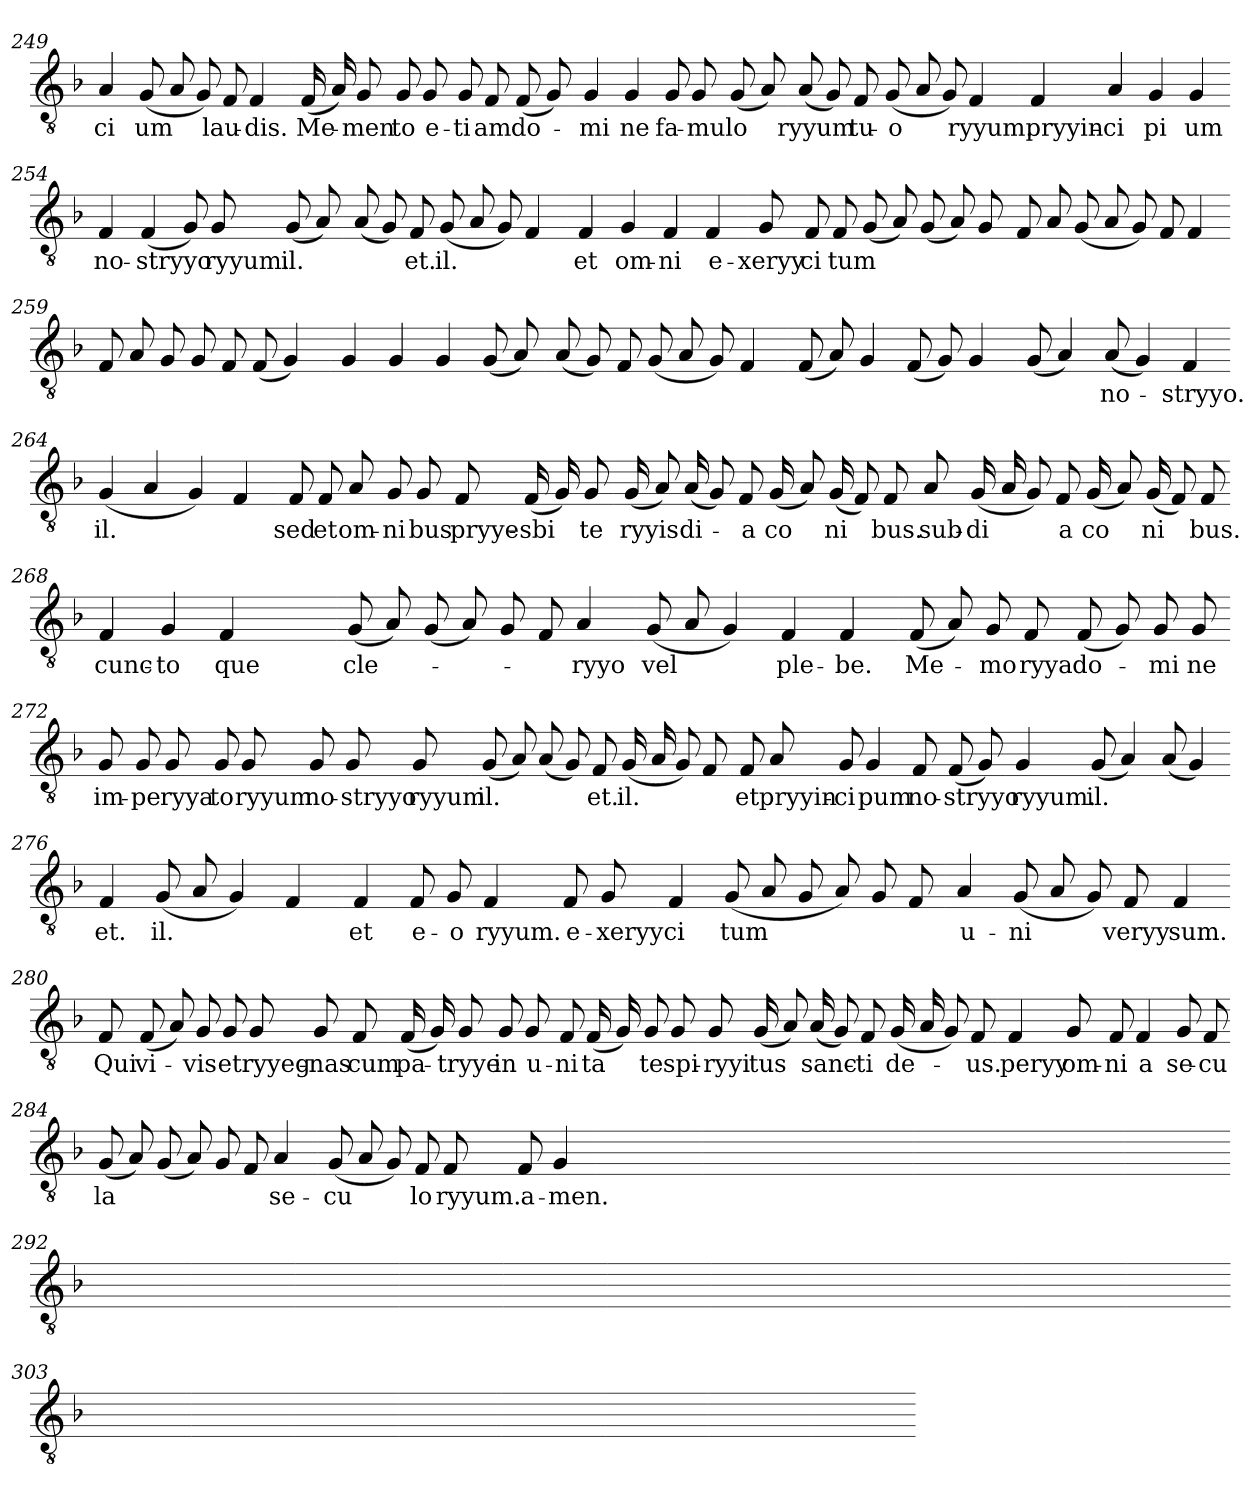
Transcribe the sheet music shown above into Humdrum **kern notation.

**kern	**text
*part1	*part1
*staff1	*staff1
*clefGv2	*
*k[b-]	*
=249	=249
4A	ci
(8G	-um
8A	.
8G)	.
8F	lau-
4F	-dis.
=250-	=250-
(16F	Me-
16A)	.
8G	men
8G	-to
8G	e-
8G	ti
8F	-am
(8F	do-
8G)	.
=251-	=251-
4G	mi
4G	-ne
8G	fa-
8G	mu
(8G	lo
8A)	.
=252-	=252-
(8A	-ryyum
8G)	.
8F	tu-
(8G	o
8A	.
8G)	.
4F	-ryyum.
=253-	=253-
4F	pryyin-
4A	ci
4G	pi
4G	-um
=254-	=254-
4F	no-
(4F	stryyo
8G)	.
8G	-ryyum.
(8G	il.
8A)	.
=255-	=255-
(8A	.
8G)	.
8F	et.
(8G	il.
8A	.
8G)	.
4F	.
=256-	=256-
4F	et
4G	om-
4F	-ni
4F	e-
=257-	=257-
8G	xeryy
8F	ci
8F	-tum
(8G	.
8A)	.
(8G	.
8A)	.
8G	.
=258-	=258-
8F	.
8A	.
(8G	.
8A	.
8G)	.
8F	.
4F	.
=259-	=259-
8F	.
8A	.
8G	.
8G	.
8F	.
(8F	.
4G)	.
=260-	=260-
4G	.
4G	.
4G	.
(8G	.
8A)	.
=261-	=261-
(8A	.
8G)	.
8F	.
(8G	.
8A	.
8G)	.
4F	.
=262-	=262-
(8F	.
8A)	.
4G	.
(8F	.
8G)	.
4G	.
=263-	=263-
(8G	.
4A)	.
(8A	no-
4G)	.
4F	-stryyo.
=264-	=264-
(4G	il.
4A	.
4G)	.
4F	.
=265-	=265-
8F	sed
8F	et
8A	om-
8G	ni
8G	-bus
8F	pryye-
(16F	sbi
16G)	.
8G	te
=266-	=266-
(16G	-ryyis
8A)	.
(16A	di-
8G)	.
8F	a
(16G	co
8A)	.
(16G	ni
8F)	.
8F	-bus.
=267-	=267-
8A	sub-
(16G	di
16A	.
8G)	.
8F	a
(16G	co
8A)	.
(16G	ni
8F)	.
8F	-bus.
=268-	=268-
4F	cunc-
4G	to
4F	-que
4ryy	.
=269-	=269-
(8G	cle-
8A)	.
(8G	.
8A)	.
8G	.
8F	.
4A	-ryyo
=270-	=270-
(8G	vel
8A	.
4G)	.
4F	ple-
4F	-be.
=271-	=271-
(8F	Me-
8A)	.
8G	mo
8F	-ryya
(8F	do-
8G)	.
8G	mi
8G	-ne
=272-	=272-
8G	im-
8G	pe
8G	ryya
8G	to
8G	-ryyum
8G	no-
8G	stryyo
8G	-ryyum
=273-	=273-
(8G	il.
8A)	.
(8A	.
8G)	.
8F	et.
(16G	il.
16A	.
8G)	.
8F	.
=274-	=274-
8F	et
8A	pryyin-
8G	ci
4G	-pum
8F	no-
(8F	stryyo
8G)	.
=275-	=275-
4G	-ryyum.
(8G	il.
4A)	.
(8A	.
4G)	.
=276-	=276-
4F	et.
(8G	il.
8A	.
4G)	.
4F	.
=277-	=277-
4F	et
8F	e-
8G	o
4F	-ryyum.
8F	e-
8G	xeryy
=278-	=278-
4F	ci
(8G	-tum
8A	.
8G	.
8A)	.
8G	.
8F	.
=279-	=279-
4A	u-
(8G	ni
8A	.
8G)	.
8F	veryy
4F	-sum.
=280-	=280-
8F	Qui
(8F	vi-
8A)	.
8G	-vis
8G	et
8G	ryyeg-
8G	-nas
8F	cum
=281-	=281-
(16F	pa-
16G)	.
8G	-tryye
8G	in
8G	u-
8F	ni
(16F	ta
16G)	.
8G	-te
8G	spi-
=282-	=282-
8G	ryyi
(16G	-tus
8A)	.
(16A	sanc-
8G)	.
8F	-ti
(16G	de-
16A	.
8G)	.
8F	-us.
=283-	=283-
4F	peryy
8G	om-
8F	ni
4F	-a
8G	se-
8F	cu
=284-	=284-
(8G	-la
8A)	.
(8G	.
8A)	.
8G	.
8F	.
4A	se-
=285-	=285-
(8G	cu
8A	.
8G)	.
8F	lo
8F	-ryyum.
8F	a-
4G	-men.
=286-	=286-
1ryy	.
=287-	=287-
1ryy	.
=288-	=288-
1ryy	.
=289-	=289-
1ryy	.
=290-	=290-
1ryy	.
=291-	=291-
1ryy	.
=292-	=292-
1ryy	.
=293-	=293-
1ryy	.
=294-	=294-
1ryy	.
=295-	=295-
1ryy	.
=296-	=296-
1ryy	.
=297-	=297-
1ryy	.
=298-	=298-
1ryy	.
=299-	=299-
1ryy	.
=300-	=300-
1ryy	.
=301-	=301-
1ryy	.
=302-	=302-
1ryy	.
=303-	=303-
1ryy	.
=304-	=304-
1ryy	.
=305-	=305-
1ryy	.
=306-	=306-
1ryy	.
=307-	=307-
1ryy	.
=308-	=308-
1ryy	.
=309-	=309-
1ryy	.
=310-	=310-
1ryy	.
=-	=-
*-	*-
